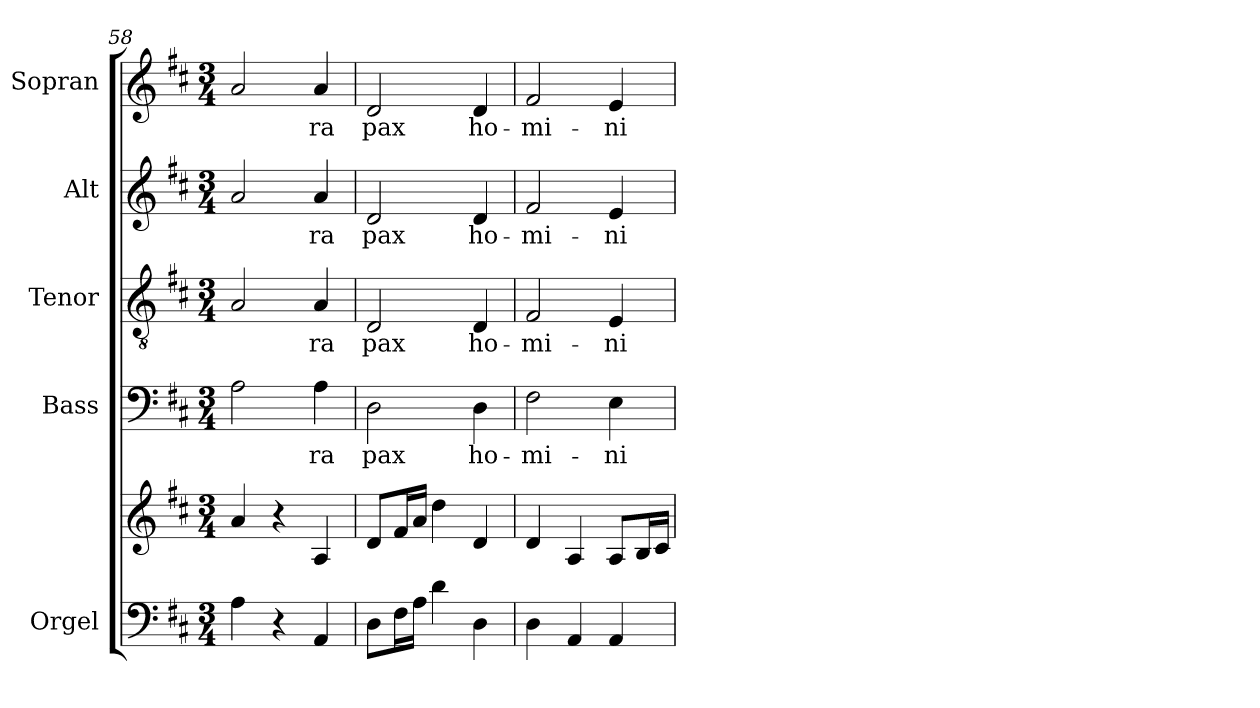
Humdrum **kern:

**kern	**kern	**kern	**text	**kern	**text	**kern	**text	**kern	**text
*part5	*part5	*part4	*part4	*part3	*part3	*part2	*part2	*part1	*part1
*staff6	*staff5	*staff4	*staff4	*staff3	*staff3	*staff2	*staff2	*staff1	*staff1
*I"Orgel	*	*I"Bass	*	*I"Tenor	*	*I"Alt	*	*I"Sopran	*
*I'Org.	*	*I'B.	*	*I'T.	*	*I'A.	*	*I'S.	*
*clefF4	*clefG2	*clefF4	*	*clefGv2	*	*clefG2	*	*clefG2	*
*k[f#c#]	*k[f#c#]	*k[f#c#]	*	*k[f#c#]	*	*k[f#c#]	*	*k[f#c#]	*
*D:	*D:	*D:	*	*D:	*	*D:	*	*D:	*
*M3/4	*M3/4	*M3/4	*	*M3/4	*	*M3/4	*	*M3/4	*
=58	=58	=58	=58	=58	=58	=58	=58	=58	=58
4A\	4a/	2A\	.	2A/	.	2a/	.	2a/	.
4r	4r	.	.	.	.	.	.	.	.
!	!	!	!LO:LY:b	!	!LO:LY:b	!	!LO:LY:b	!	!LO:LY:b
4AA/	4A/	4A\	-ra	4A/	-ra	4a/	-ra	4a/	-ra
=59	=59	=59	=59	=59	=59	=59	=59	=59	=59
!	!	!	!LO:LY:b	!	!LO:LY:b	!	!LO:LY:b	!	!LO:LY:b
8D\L	8d/L	2D\	pax	2D/	pax	2d/	pax	2d/	pax
16F#\L	16f#/L	.	.	.	.	.	.	.	.
16A\JJ	16a/JJ	.	.	.	.	.	.	.	.
4d\	4dd\	.	.	.	.	.	.	.	.
!	!	!	!LO:LY:b	!	!LO:LY:b	!	!LO:LY:b	!	!LO:LY:b
4D\	4d/	4D\	ho-	4D/	ho-	4d/	ho-	4d/	ho-
!!LO:LB:g=z
=60	=60	=60	=60	=60	=60	=60	=60	=60	=60
!	!	!	!LO:LY:b	!	!LO:LY:b	!	!LO:LY:b	!	!LO:LY:b
4D\	4d/	2F#\	-mi-	2F#/	-mi-	2f#/	-mi-	2f#/	-mi-
4AA/	4A/	.	.	.	.	.	.	.	.
!	!	!	!LO:LY:b	!	!LO:LY:b	!	!LO:LY:b	!	!LO:LY:b
4AA/	8A/L	4E\	-ni-	4E/	-ni-	4e/	-ni-	4e/	-ni-
.	16B/L	.	.	.	.	.	.	.	.
.	16c#/JJ	.	.	.	.	.	.	.	.
=	=	=	=	=	=	=	=	=	=
*-	*-	*-	*-	*-	*-	*-	*-	*-	*-
